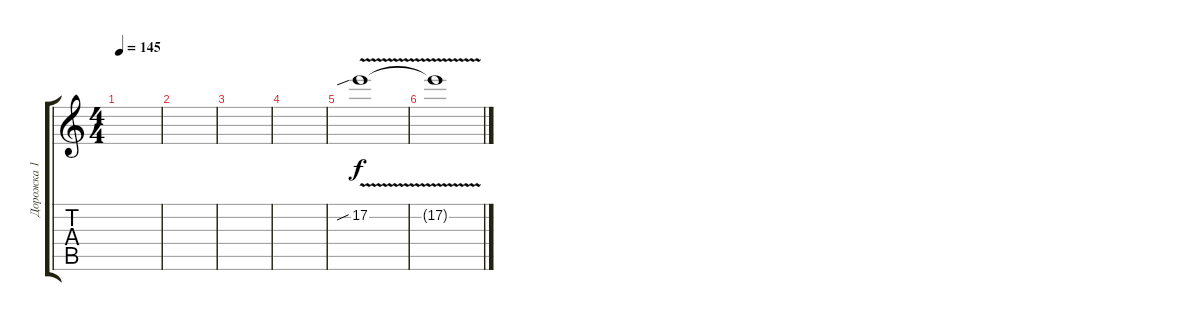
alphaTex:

\track ("Дорожка 1" "Дорожка 1") {instrument overdrivenguitar}
\staff {score tabs}
\tuning (E4 B3 G3 D3 A2 E2) {hide}
\ts (4 4)
\tempo 145
\clef g2
\ks c
|
|
|
|
17.2{v sib}.1 |
17.2{t}.1
